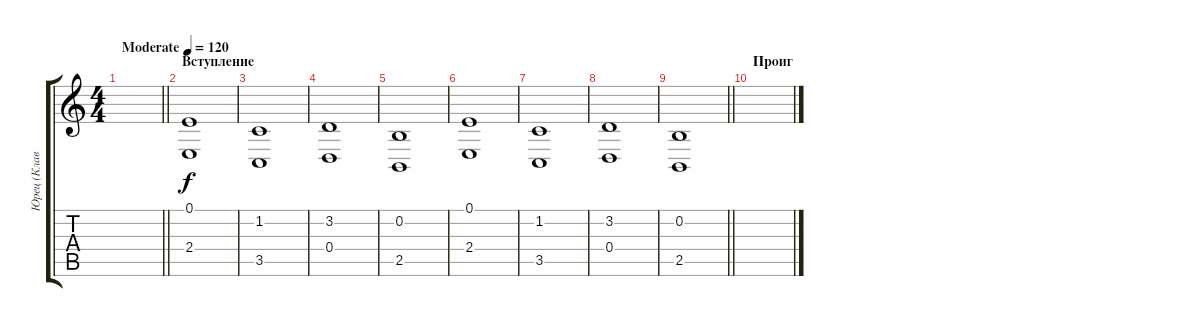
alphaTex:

\track ("Юрец (Клавишник)" "Юрец (Клав") {instrument stringensemble1}
\staff {score tabs}
\tuning (E4 B3 G3 D3 A2 E2) {hide}
\ts (4 4)
\tempo (120 "Moderate")
\clef g2
\barLineRight lightlight
\ks c
|
\section ("" "Вступление")
(0.1 2.4).1{volume 12} |
(1.2 3.5).1 |
(3.2 0.4).1 |
(0.2 2.5).1 |
(0.1 2.4).1 |
(1.2 3.5).1 |
(3.2 0.4).1 |
\barLineRight lightlight
(0.2 2.5).1 |
\section ("" "Проиг")
